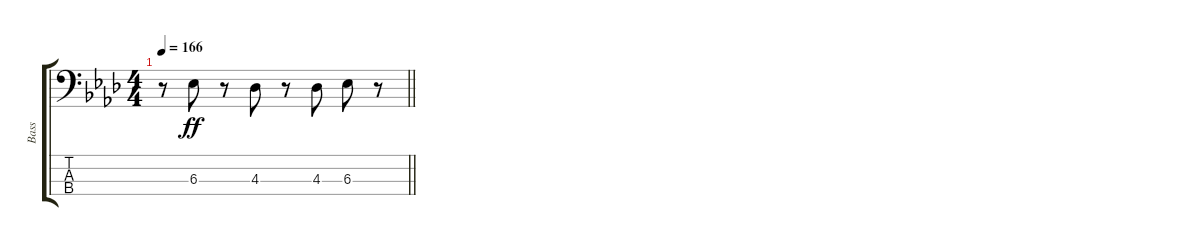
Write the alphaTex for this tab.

\track ("Bass" "Bass") {instrument electricbassfinger}
\staff {score tabs}
\tuning (G2 D2 A1 E1) {hide}
\ts (4 4)
\tempo 166
\clef f4
\barLineRight lightlight
\ks ab
r.8{dy ff} 6.3.8 r.8 4.3.8 r.8 4.3.8 6.3.8 r.8
